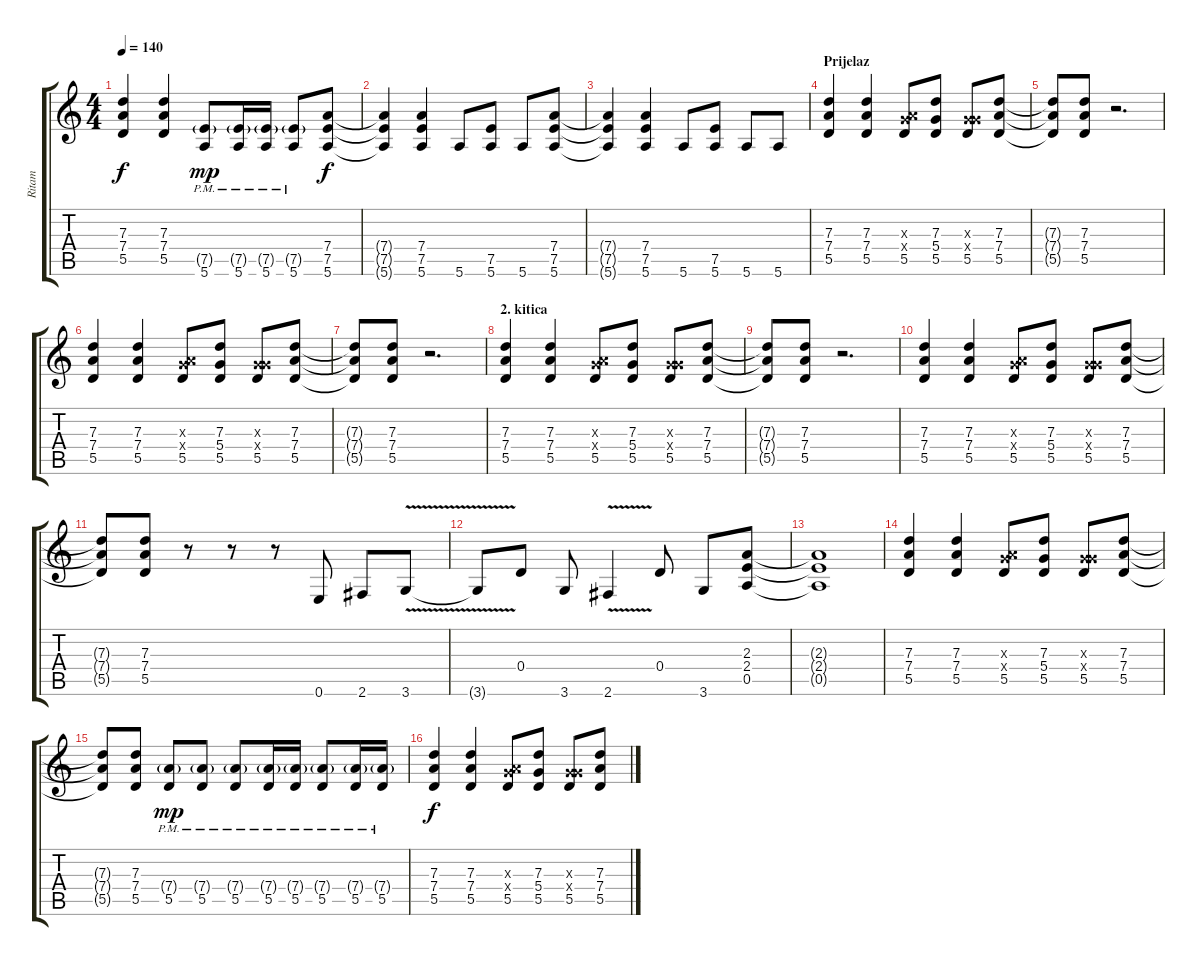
\track ("Ritam" "Ritam") {instrument distortionguitar}
\staff {score tabs}
\tuning (E4 B3 G3 D3 A2 E2) {hide}
\ts (4 4)
\tempo 140
\clef g2
\ks c
(7.3 7.4 5.5).4{dy f} (7.3 7.4 5.5).4 (7.5{g pm} 5.6{pm}).8{dy mp} (7.5{g pm} 5.6{pm}).16 (7.5{g pm} 5.6{pm}).16 (7.5{g pm} 5.6{pm}).8 (7.4 7.5 5.6).8{dy f} |
(7.4{t} 7.5{t} 5.6{t}).4 (7.4 7.5 5.6).4 5.6.8 (7.5 5.6).8 5.6.8 (7.4 7.5 5.6).8 |
(7.4{t} 7.5{t} 5.6{t}).4 (7.4 7.5 5.6).4 5.6.8 (7.5 5.6).8 5.6.8 5.6.8 |
\section ("" "Prijelaz")
(7.3 7.4 5.5).4 (7.3 7.4 5.5).4 (0.3{x} 7.4{x} 5.5).8 (7.3 5.4 5.5).8 (0.3{x} 5.4{x} 5.5).8 (7.3 7.4 5.5).8 |
(7.3{t} 7.4{t} 5.5{t}).8 (7.3 7.4 5.5).8 r.2{d} |
(7.3 7.4 5.5).4 (7.3 7.4 5.5).4 (0.3{x} 7.4{x} 5.5).8 (7.3 5.4 5.5).8 (0.3{x} 5.4{x} 5.5).8 (7.3 7.4 5.5).8 |
(7.3{t} 7.4{t} 5.5{t}).8 (7.3 7.4 5.5).8 r.2{d} |
\section ("" "2. kitica")
(7.3 7.4 5.5).4 (7.3 7.4 5.5).4 (0.3{x} 7.4{x} 5.5).8 (7.3 5.4 5.5).8 (0.3{x} 5.4{x} 5.5).8 (7.3 7.4 5.5).8 |
(7.3{t} 7.4{t} 5.5{t}).8 (7.3 7.4 5.5).8 r.2{d} |
(7.3 7.4 5.5).4 (7.3 7.4 5.5).4 (0.3{x} 7.4{x} 5.5).8 (7.3 5.4 5.5).8 (0.3{x} 5.4{x} 5.5).8 (7.3 7.4 5.5).8 |
(7.3{t} 7.4{t} 5.5{t}).8 (7.3 7.4 5.5).8 r.8 r.8 r.8 0.6.8 2.6.8 3.6{v}.8 |
3.6{t}.8 0.4.8 3.6.8 2.6{v}.4 0.4.8 3.6.8 (2.3 2.4 0.5).8 |
(2.3{t} 2.4{t} 0.5{t}).1 |
(7.3 7.4 5.5).4 (7.3 7.4 5.5).4 (0.3{x} 7.4{x} 5.5).8 (7.3 5.4 5.5).8 (0.3{x} 5.4{x} 5.5).8 (7.3 7.4 5.5).8 |
(7.3{t} 7.4{t} 5.5{t}).8 (7.3 7.4 5.5).8 (7.4{g pm} 5.5{pm}).8{dy mp} (7.4{g pm} 5.5{pm}).8 (7.4{g pm} 5.5{pm}).8 (7.4{g pm} 5.5{pm}).16 (7.4{g pm} 5.5{pm}).16 (7.4{g pm} 5.5{pm}).8 (7.4{g pm} 5.5{pm}).16 (7.4{g pm} 5.5{pm}).16 |
(7.3 7.4 5.5).4{dy f} (7.3 7.4 5.5).4 (0.3{x} 7.4{x} 5.5).8 (7.3 5.4 5.5).8 (0.3{x} 5.4{x} 5.5).8 (7.3 7.4 5.5).8
